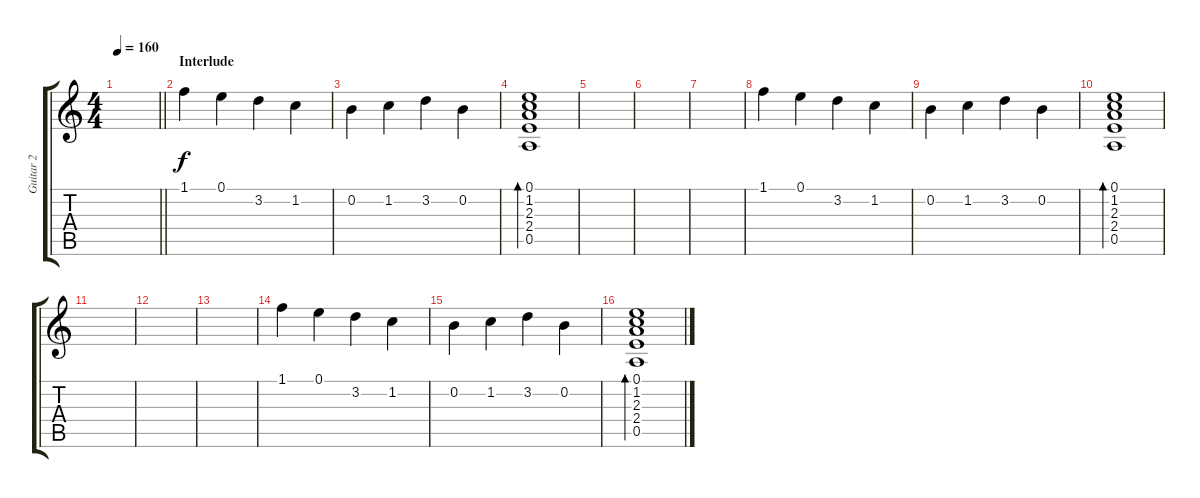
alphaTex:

\track ("Guitar 2" "Guitar 2") {instrument acousticguitarsteel}
\staff {score tabs}
\tuning (E4 B3 G3 D3 A2 E2) {hide}
\ts (4 4)
\tempo 160
\clef g2
\barLineRight lightlight
\ks c
|
\section ("" "Interlude")
1.1.4 0.1.4 3.2.4 1.2.4 |
0.2.4 1.2.4 3.2.4 0.2.4 |
(0.1 1.2 2.3 2.4 0.5).1{bd 60} |
|
|
|
1.1.4 0.1.4 3.2.4 1.2.4 |
0.2.4 1.2.4 3.2.4 0.2.4 |
(0.1 1.2 2.3 2.4 0.5).1{bd 60} |
|
|
|
1.1.4 0.1.4 3.2.4 1.2.4 |
0.2.4 1.2.4 3.2.4 0.2.4 |
(0.1 1.2 2.3 2.4 0.5).1{bd 60}
